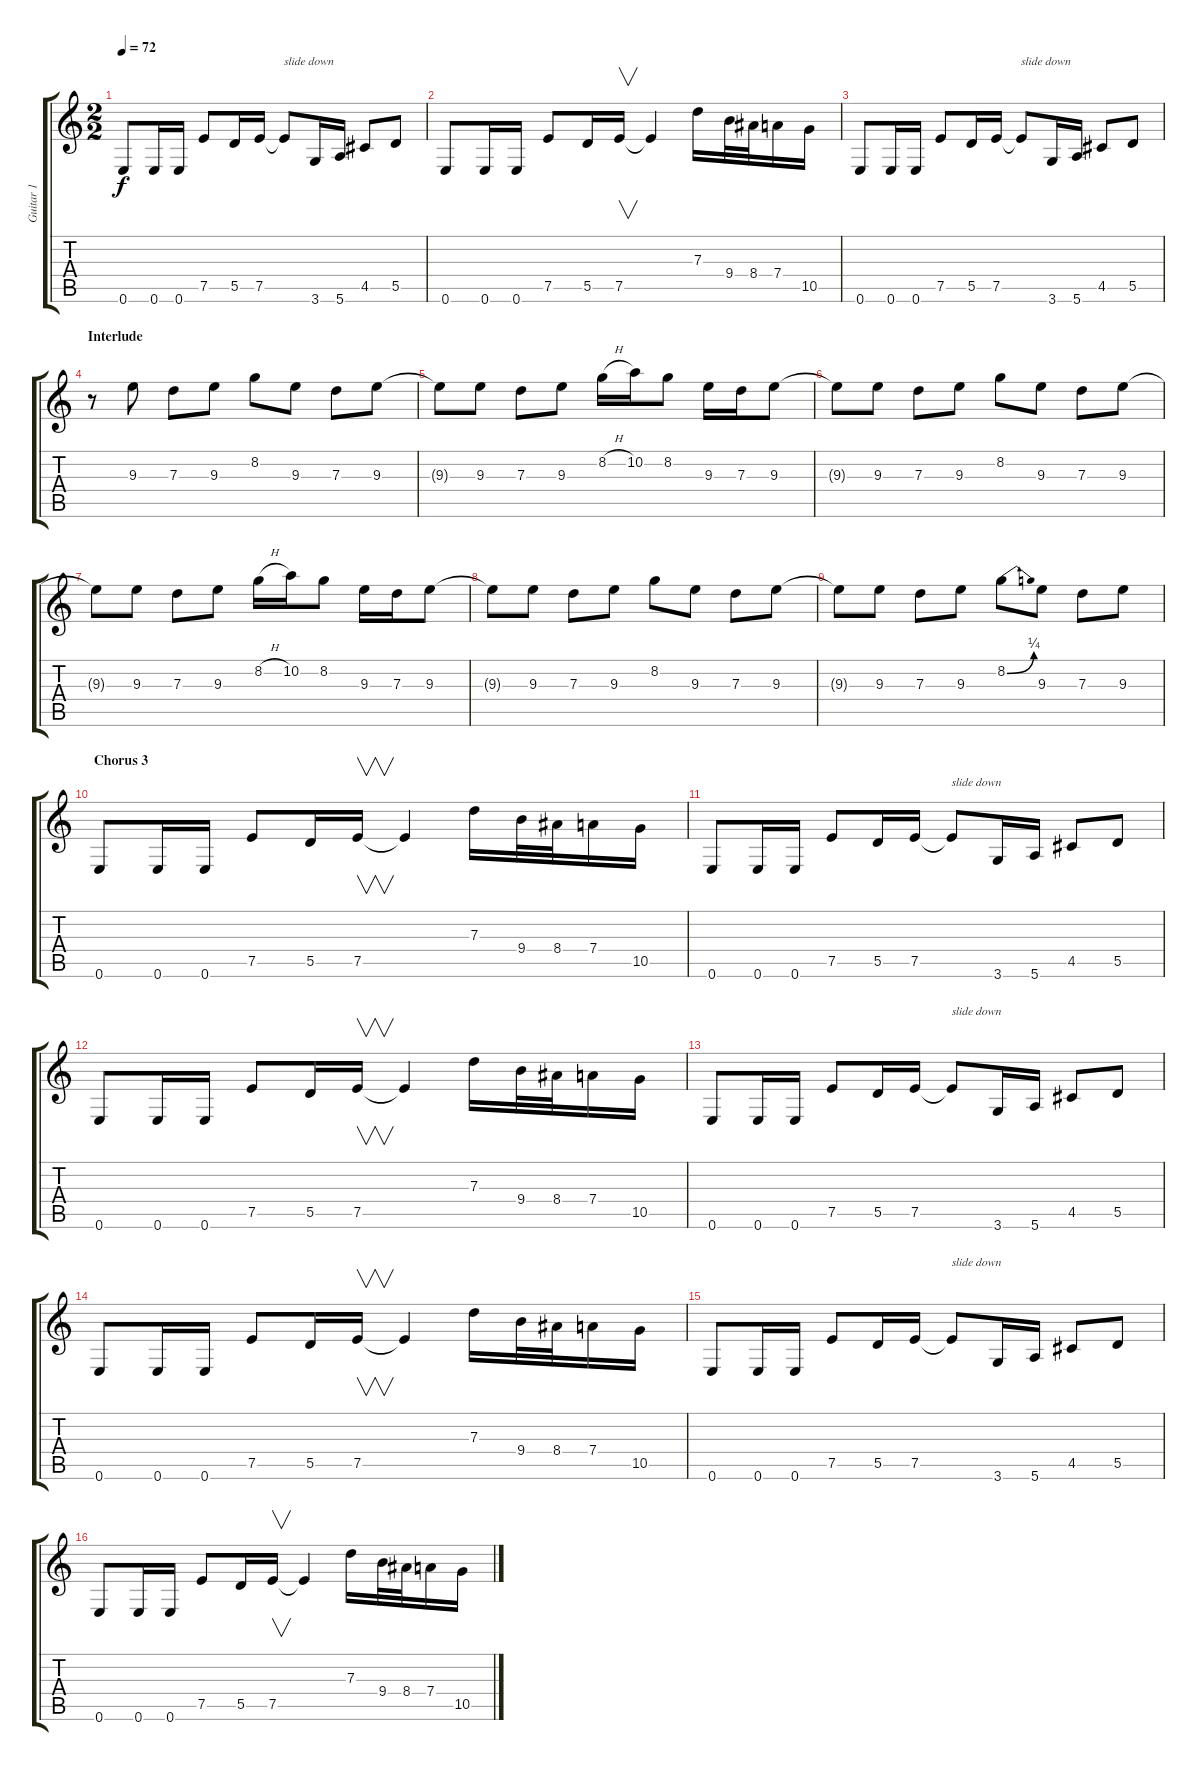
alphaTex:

\track ("Guitar 1" "Guitar 1") {instrument distortionguitar}
\staff {score tabs}
\tuning (E4 B3 G3 D3 A2 E2) {hide}
\ts (2 2)
\tempo 72
\clef g2
\ks c
0.6.8{dy f} 0.6.16 0.6.16 7.5.8 5.5.16 7.5.16 7.5{t}.8{txt "slide down"} 3.6.16 5.6.16 4.5.8 5.5.8 |
0.6.8 0.6.16 0.6.16 7.5.8 5.5.16 7.5.16{v} 7.5{t}.4 7.3.16 9.4.32 8.4.32 7.4.16 10.5.16 |
0.6.8 0.6.16 0.6.16 7.5.8 5.5.16 7.5.16 7.5{t}.8{txt "slide down"} 3.6.16 5.6.16 4.5.8 5.5.8 |
\section ("" "Interlude")
r.8 9.3.8 7.3.8 9.3.8 8.2.8 9.3.8 7.3.8 9.3.8 |
9.3{t}.8 9.3.8 7.3.8 9.3.8 8.2{h}.16 10.2.16 8.2.8 9.3.16 7.3.16 9.3.8 |
9.3{t}.8 9.3.8 7.3.8 9.3.8 8.2.8 9.3.8 7.3.8 9.3.8 |
9.3{t}.8 9.3.8 7.3.8 9.3.8 8.2{h}.16 10.2.16 8.2.8 9.3.16 7.3.16 9.3.8 |
9.3{t}.8 9.3.8 7.3.8 9.3.8 8.2.8 9.3.8 7.3.8 9.3.8 |
9.3{t}.8 9.3.8 7.3.8 9.3.8 8.2{be (bend 0 0 60 1)}.8 9.3.8 7.3.8 9.3.8 |
\section ("" "Chorus 3")
0.6.8 0.6.16 0.6.16 7.5.8 5.5.16 7.5.16{v} 7.5{t}.4 7.3.16 9.4.32 8.4.32 7.4.16 10.5.16 |
0.6.8 0.6.16 0.6.16 7.5.8 5.5.16 7.5.16 7.5{t}.8{txt "slide down"} 3.6.16 5.6.16 4.5.8 5.5.8 |
0.6.8 0.6.16 0.6.16 7.5.8 5.5.16 7.5.16{v} 7.5{t}.4 7.3.16 9.4.32 8.4.32 7.4.16 10.5.16 |
0.6.8 0.6.16 0.6.16 7.5.8 5.5.16 7.5.16 7.5{t}.8{txt "slide down"} 3.6.16 5.6.16 4.5.8 5.5.8 |
0.6.8 0.6.16 0.6.16 7.5.8 5.5.16 7.5.16{v} 7.5{t}.4 7.3.16 9.4.32 8.4.32 7.4.16 10.5.16 |
0.6.8 0.6.16 0.6.16 7.5.8 5.5.16 7.5.16 7.5{t}.8{txt "slide down"} 3.6.16 5.6.16 4.5.8 5.5.8 |
0.6.8 0.6.16 0.6.16 7.5.8 5.5.16 7.5.16{v} 7.5{t}.4 7.3.16 9.4.32 8.4.32 7.4.16 10.5.16
